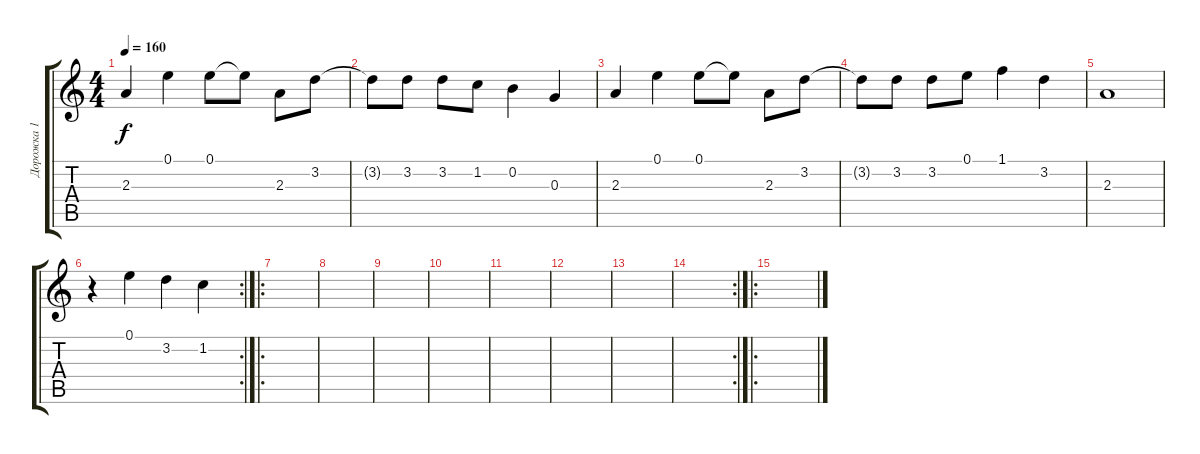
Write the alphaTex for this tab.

\track ("Дорожка 1" "Дорожка 1") {instrument acousticguitarsteel}
\staff {score tabs}
\tuning (E4 B3 G3 D3 A2 E2) {hide}
\ts (4 4)
\tempo 160
\clef g2
\ks c
2.3.4{dy f} 0.1.4 0.1.8 0.1{t}.8 2.3.8 3.2.8 |
3.2{t}.8 3.2.8 3.2.8 1.2.8 0.2.4 0.3.4 |
2.3.4 0.1.4 0.1.8 0.1{t}.8 2.3.8 3.2.8 |
3.2{t}.8 3.2.8 3.2.8 0.1.8 1.1.4 3.2.4 |
2.3.1 |
\rc 2
r.4 0.1.4 3.2.4 1.2.4 |
\ro
|
|
|
|
|
|
|
\rc 2
|
\ro
